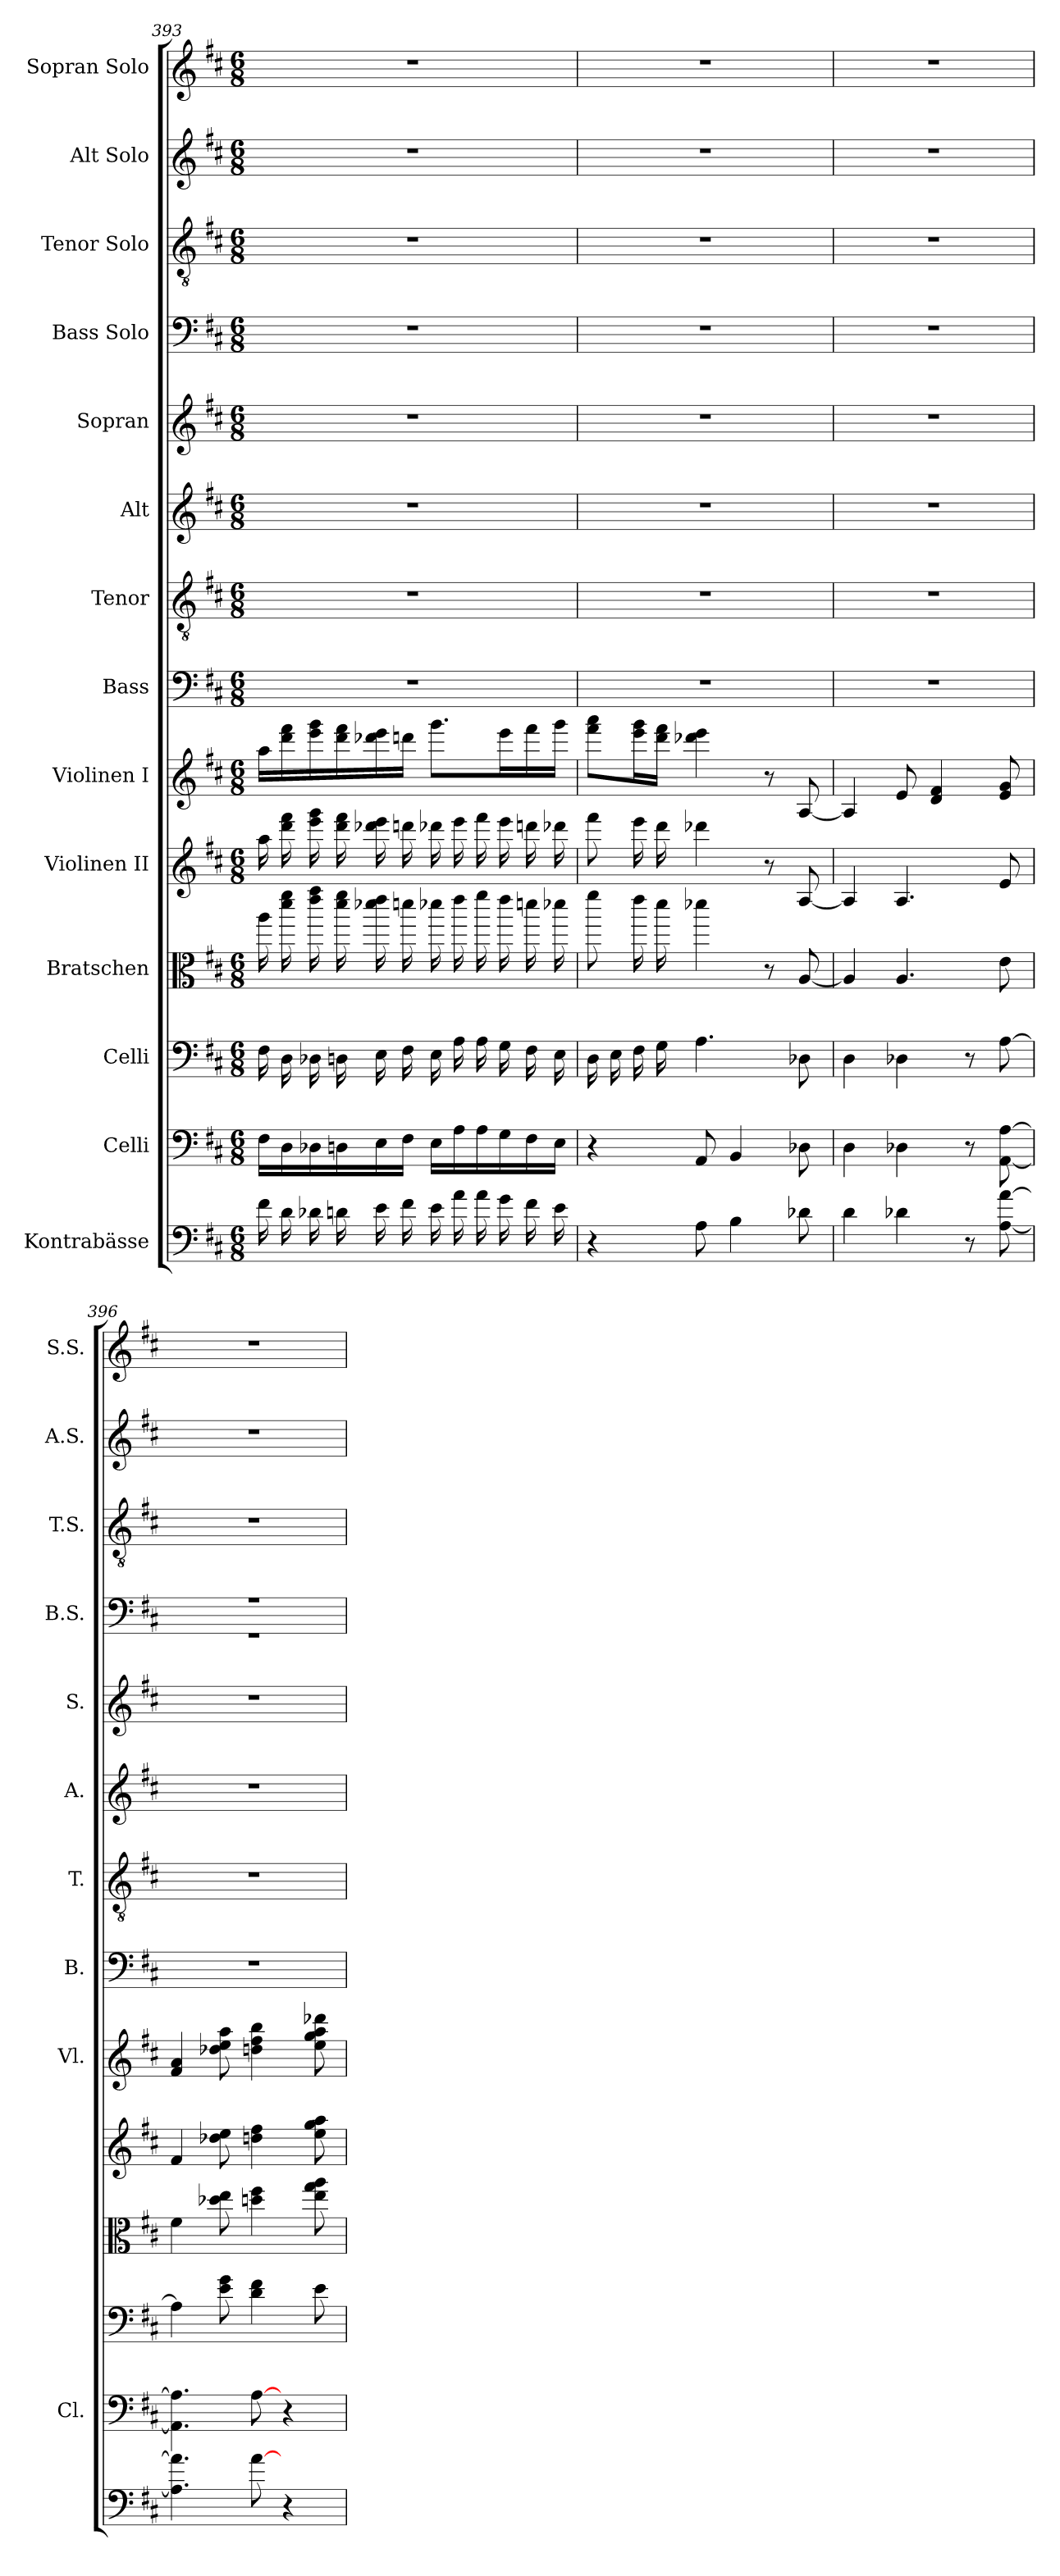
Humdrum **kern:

**kern	**kern	**kern	**kern	**kern	**kern	**kern	**kern	**kern	**kern	**kern	**kern	**kern	**kern
*part14	*part13	*part12	*part11	*part10	*part9	*part8	*part7	*part6	*part5	*part4	*part3	*part2	*part1
*staff14	*staff13	*staff12	*staff11	*staff10	*staff9	*staff8	*staff7	*staff6	*staff5	*staff4	*staff3	*staff2	*staff1
*I"Kontrabässe	*I"Celli	*I"Celli	*I"Bratschen	*I"Violinen II	*I"Violinen I	*I"Bass	*I"Tenor	*I"Alt	*I"Sopran	*I"Bass Solo	*I"Tenor Solo	*I"Alt Solo	*I"Sopran Solo
*	*I'Cl.	*	*	*	*I'Vl.	*I'B.	*I'T.	*I'A.	*I'S.	*I'B.S.	*I'T.S.	*I'A.S.	*I'S.S.
*clefF4	*clefF4	*clefF4	*clefC3	*clefG2	*clefG2	*clefF4	*clefGv2	*clefG2	*clefG2	*clefF4	*clefGv2	*clefG2	*clefG2
*ITrd7c12	*	*	*	*	*	*	*	*	*	*	*	*	*
*k[f#c#]	*k[f#c#]	*k[f#c#]	*k[f#c#]	*k[f#c#]	*k[f#c#]	*k[f#c#]	*k[f#c#]	*k[f#c#]	*k[f#c#]	*k[f#c#]	*k[f#c#]	*k[f#c#]	*k[f#c#]
*	*D:	*D:	*D:	*D:	*D:	*D:	*D:	*D:	*D:	*D:	*D:	*D:	*D:
*M6/8	*M6/8	*M6/8	*M6/8	*M6/8	*M6/8	*M6/8	*M6/8	*M6/8	*M6/8	*M6/8	*M6/8	*M6/8	*M6/8
=393	=393	=393	=393	=393	=393	=393	=393	=393	=393	=393	=393	=393	=393
16F#\	16F#\LL	16F#\	16aa\	16aa\	16aa\LL	2.r	2.r	2.r	2.r	2.r	2.r	2.r	2.r
16D\	16D\	16D\	16ddd\ 16fff#\	16ddd\ 16fff#\	16ddd\ 16fff#\	.	.	.	.	.	.	.	.
16D-X\	16D-X\	16D-X\	16eee\ 16ggg\	16eee\ 16ggg\	16eee\ 16ggg\	.	.	.	.	.	.	.	.
16Dn\	16Dn\	16Dn\	16ddd\ 16fff#\	16ddd\ 16fff#\	16ddd\ 16fff#\	.	.	.	.	.	.	.	.
16E\	16E\	16E\	16ddd-X\ 16eee\	16ddd-X\ 16eee\	16ddd-X\ 16eee\	.	.	.	.	.	.	.	.
16F#\	16F#\JJ	16F#\	16dddn\	16dddn\	16dddn\JJ	.	.	.	.	.	.	.	.
16E\	16E\LL	16E\	16ddd-X\	16ddd-X\	8.ggg\L	.	.	.	.	.	.	.	.
16A\	16A\	16A\	16eee\	16eee\	.	.	.	.	.	.	.	.	.
16A\	16A\	16A\	16fff#\	16fff#\	.	.	.	.	.	.	.	.	.
16G\	16G\	16G\	16eee\	16eee\	16eee\L	.	.	.	.	.	.	.	.
16F#\	16F#\	16F#\	16dddn\	16dddn\	16fff#\	.	.	.	.	.	.	.	.
16E\	16E\JJ	16E\	16ddd-X\	16ddd-X\	16ggg\JJ	.	.	.	.	.	.	.	.
!!LO:LB:g=z
=394	=394	=394	=394	=394	=394	=394	=394	=394	=394	=394	=394	=394	=394
4r	4r	16D\	8fff#\	8fff#\	8fff#\ 8aaa\L	2.r	2.r	2.r	2.r	2.r	2.r	2.r	2.r
.	.	16E\	.	.	.	.	.	.	.	.	.	.	.
.	.	16F#\	16eee\	16eee\	16eee\ 16ggg\L	.	.	.	.	.	.	.	.
.	.	16G\	16ddd\	16ddd\	16ddd\ 16fff#\JJ	.	.	.	.	.	.	.	.
8AA\	8AA/	4.A\	4ddd-X\	4ddd-X\	4ddd-X\ 4eee\	.	.	.	.	.	.	.	.
4BB\	4BB/	.	.	.	.	.	.	.	.	.	.	.	.
.	.	.	8r	8r	8r	.	.	.	.	.	.	.	.
8D-X\	8D-X\	8D-X\	[8A/	[8A/	[8A/	.	.	.	.	.	.	.	.
=395	=395	=395	=395	=395	=395	=395	=395	=395	=395	=395	=395	=395	=395
4D\	4D\	4D\	4A/]	4A/]	4A/]	2.r	2.r	2.r	2.r	2.r	2.r	2.r	2.r
4D-X\	4D-X\	4D-X\	4.A/	4.A/	8e/	.	.	.	.	.	.	.	.
.	.	.	.	.	4d/ 4f#/	.	.	.	.	.	.	.	.
8r	8r	8r	.	.	.	.	.	.	.	.	.	.	.
[8AA\ [8A\	[8AA\ [8A\	[8A\	8e\	8e/	8e/ 8g/	.	.	.	.	.	.	.	.
=396	=396	=396	=396	=396	=396	=396	=396	=396	=396	=396	=396	=396	=396
*	*	*	*	*	*	*	*	*	*	*^	*	*	*
4.AA\] 4.A\]	4.AA\] 4.A\]	4A\]	4f#\	4f#/	4f#/ 4a/	2.r	2.r	2.r	2.r	2.r	2.r	2.r	2.r	2.r
.	.	8e\ 8g\	8dd-X\ 8ee\	8dd-X\ 8ee\	8dd-X\ 8ee\ 8aa\	.	.	.	.	.	.	.	.	.
[8A\	[8A\	4d\ 4f#\	4ddn\ 4ff#\	4ddn\ 4ff#\	4ddn\ 4ff#\ 4bb\	.	.	.	.	.	.	.	.	.
4r	4r	.	.	.	.	.	.	.	.	.	.	.	.	.
.	.	8e\	8ee\ 8gg\ 8aa\	8ee\ 8gg\ 8aa\	8ee\ 8gg\ 8aa\ 8ddd-X\	.	.	.	.	.	.	.	.	.
*	*	*	*	*	*	*	*	*	*	*v	*v	*	*	*
=	=	=	=	=	=	=	=	=	=	=	=	=	=
*-	*-	*-	*-	*-	*-	*-	*-	*-	*-	*-	*-	*-	*-
